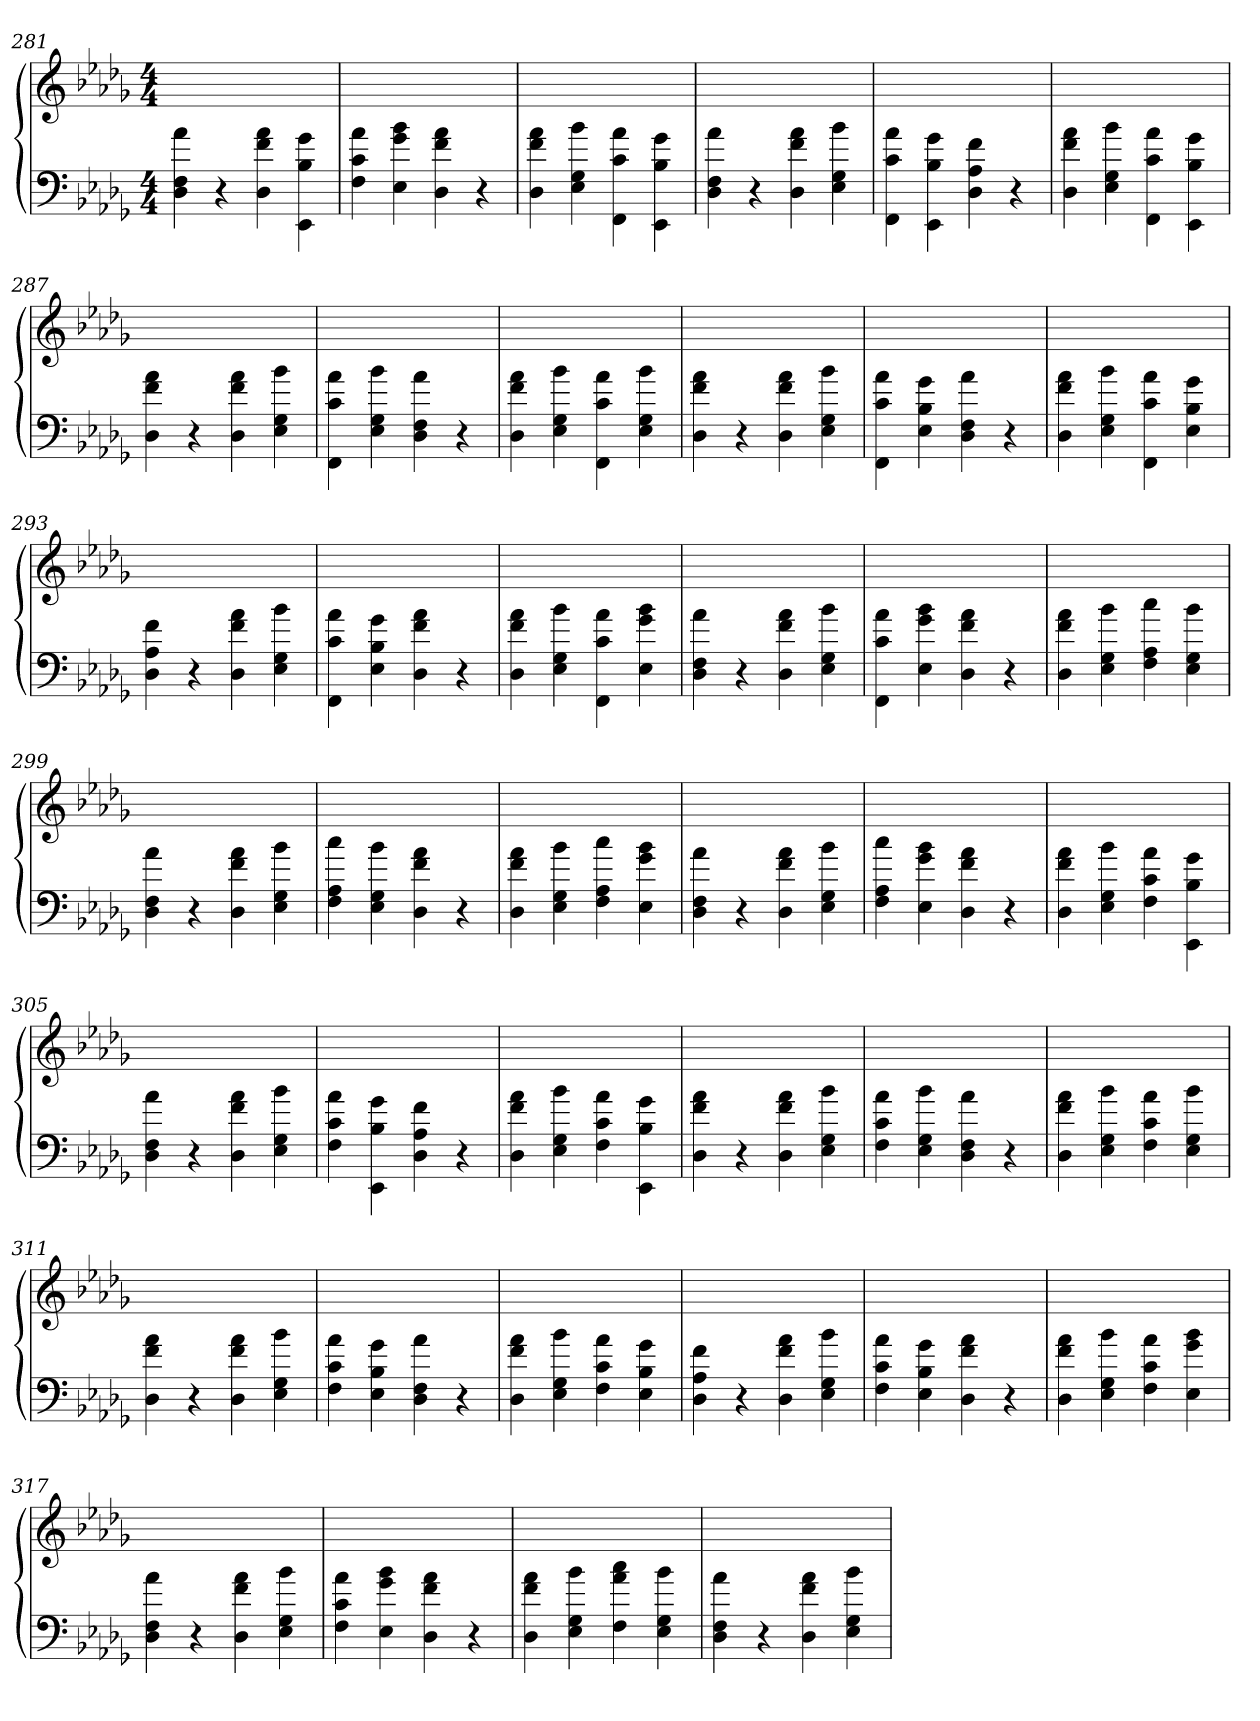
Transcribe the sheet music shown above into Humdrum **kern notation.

**kern	**kern
*part2	*part1
*staff2	*staff1
*clefF4	*clefG2
*k[b-e-a-d-g-]	*k[b-e-a-d-g-]
*D-:	*D-:
*M4/4	*M4/4
=281	=281
4D- 4F 4a-	1ryy
4r	.
4D- 4f 4a-	.
4EE- 4B- 4g-	.
=282	=282
4F 4c 4a-	1ryy
4E- 4g- 4b-	.
4D- 4f 4a-	.
4r	.
=283	=283
4D- 4f 4a-	1ryy
4E- 4G- 4b-	.
4FF 4c 4a-	.
4EE- 4B- 4g-	.
=284	=284
4D- 4F 4a-	1ryy
4r	.
4D- 4f 4a-	.
4E- 4G- 4b-	.
=285	=285
4FF 4c 4a-	1ryy
4EE- 4B- 4g-	.
4D- 4A- 4f	.
4r	.
=286	=286
4D- 4f 4a-	1ryy
4E- 4G- 4b-	.
4FF 4c 4a-	.
4EE- 4B- 4g-	.
=287	=287
4D- 4f 4a-	1ryy
4r	.
4D- 4f 4a-	.
4E- 4G- 4b-	.
=288	=288
4FF 4c 4a-	1ryy
4E- 4G- 4b-	.
4D- 4F 4a-	.
4r	.
=289	=289
4D- 4f 4a-	1ryy
4E- 4G- 4b-	.
4FF 4c 4a-	.
4E- 4G- 4b-	.
=290	=290
4D- 4f 4a-	1ryy
4r	.
4D- 4f 4a-	.
4E- 4G- 4b-	.
=291	=291
4FF 4c 4a-	1ryy
4E- 4B- 4g-	.
4D- 4F 4a-	.
4r	.
=292	=292
4D- 4f 4a-	1ryy
4E- 4G- 4b-	.
4FF 4c 4a-	.
4E- 4B- 4g-	.
=293	=293
4D- 4A- 4f	1ryy
4r	.
4D- 4f 4a-	.
4E- 4G- 4b-	.
=294	=294
4FF 4c 4a-	1ryy
4E- 4B- 4g-	.
4D- 4f 4a-	.
4r	.
=295	=295
4D- 4f 4a-	1ryy
4E- 4G- 4b-	.
4FF 4c 4a-	.
4E- 4g- 4b-	.
=296	=296
4D- 4F 4a-	1ryy
4r	.
4D- 4f 4a-	.
4E- 4G- 4b-	.
=297	=297
4FF 4c 4a-	1ryy
4E- 4g- 4b-	.
4D- 4f 4a-	.
4r	.
=298	=298
4D- 4f 4a-	1ryy
4E- 4G- 4b-	.
4F 4A- 4cc	.
4E- 4G- 4b-	.
=299	=299
4D- 4F 4a-	1ryy
4r	.
4D- 4f 4a-	.
4E- 4G- 4b-	.
=300	=300
4F 4A- 4cc	1ryy
4E- 4G- 4b-	.
4D- 4f 4a-	.
4r	.
=301	=301
4D- 4f 4a-	1ryy
4E- 4G- 4b-	.
4F 4A- 4cc	.
4E- 4g- 4b-	.
=302	=302
4D- 4F 4a-	1ryy
4r	.
4D- 4f 4a-	.
4E- 4G- 4b-	.
=303	=303
4F 4A- 4cc	1ryy
4E- 4g- 4b-	.
4D- 4f 4a-	.
4r	.
=304	=304
4D- 4f 4a-	1ryy
4E- 4G- 4b-	.
4F 4c 4a-	.
4EE- 4B- 4g-	.
=305	=305
4D- 4F 4a-	1ryy
4r	.
4D- 4f 4a-	.
4E- 4G- 4b-	.
=306	=306
4F 4c 4a-	1ryy
4EE- 4B- 4g-	.
4D- 4A- 4f	.
4r	.
=307	=307
4D- 4f 4a-	1ryy
4E- 4G- 4b-	.
4F 4c 4a-	.
4EE- 4B- 4g-	.
=308	=308
4D- 4f 4a-	1ryy
4r	.
4D- 4f 4a-	.
4E- 4G- 4b-	.
=309	=309
4F 4c 4a-	1ryy
4E- 4G- 4b-	.
4D- 4F 4a-	.
4r	.
=310	=310
4D- 4f 4a-	1ryy
4E- 4G- 4b-	.
4F 4c 4a-	.
4E- 4G- 4b-	.
=311	=311
4D- 4f 4a-	1ryy
4r	.
4D- 4f 4a-	.
4E- 4G- 4b-	.
=312	=312
4F 4c 4a-	1ryy
4E- 4B- 4g-	.
4D- 4F 4a-	.
4r	.
=313	=313
4D- 4f 4a-	1ryy
4E- 4G- 4b-	.
4F 4c 4a-	.
4E- 4B- 4g-	.
=314	=314
4D- 4A- 4f	1ryy
4r	.
4D- 4f 4a-	.
4E- 4G- 4b-	.
=315	=315
4F 4c 4a-	1ryy
4E- 4B- 4g-	.
4D- 4f 4a-	.
4r	.
=316	=316
4D- 4f 4a-	1ryy
4E- 4G- 4b-	.
4F 4c 4a-	.
4E- 4g- 4b-	.
=317	=317
4D- 4F 4a-	1ryy
4r	.
4D- 4f 4a-	.
4E- 4G- 4b-	.
=318	=318
4F 4c 4a-	1ryy
4E- 4g- 4b-	.
4D- 4f 4a-	.
4r	.
=319	=319
4D- 4f 4a-	1ryy
4E- 4G- 4b-	.
4F 4a- 4cc	.
4E- 4G- 4b-	.
=320	=320
4D- 4F 4a-	1ryy
4r	.
4D- 4f 4a-	.
4E- 4G- 4b-	.
=	=
*-	*-
